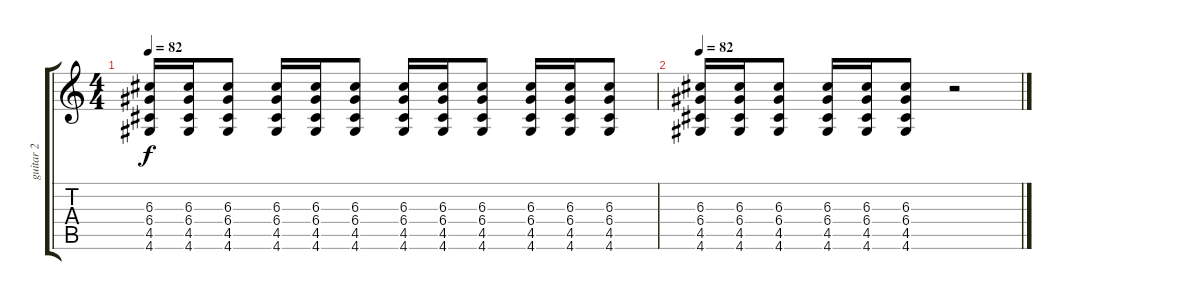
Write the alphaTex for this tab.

\track ("guitar 2" "guitar 2") {instrument overdrivenguitar}
\staff {score tabs}
\tuning (E4 B3 G3 D3 A2 E2) {hide}
\ts (4 4)
\tempo 82
\clef g2
\ks c
(6.3 6.4 4.5 4.6).16{dy f} (6.3 6.4 4.5 4.6).16 (6.3 6.4 4.5 4.6).8 (6.3 6.4 4.5 4.6).16 (6.3 6.4 4.5 4.6).16 (6.3 6.4 4.5 4.6).8 (6.3 6.4 4.5 4.6).16 (6.3 6.4 4.5 4.6).16 (6.3 6.4 4.5 4.6).8 (6.3 6.4 4.5 4.6).16 (6.3 6.4 4.5 4.6).16 (6.3 6.4 4.5 4.6).8 |
\tempo 82
(6.3 6.4 4.5 4.6).16 (6.3 6.4 4.5 4.6).16 (6.3 6.4 4.5 4.6).8 (6.3 6.4 4.5 4.6).16 (6.3 6.4 4.5 4.6).16 (6.3 6.4 4.5 4.6).8 r.2
